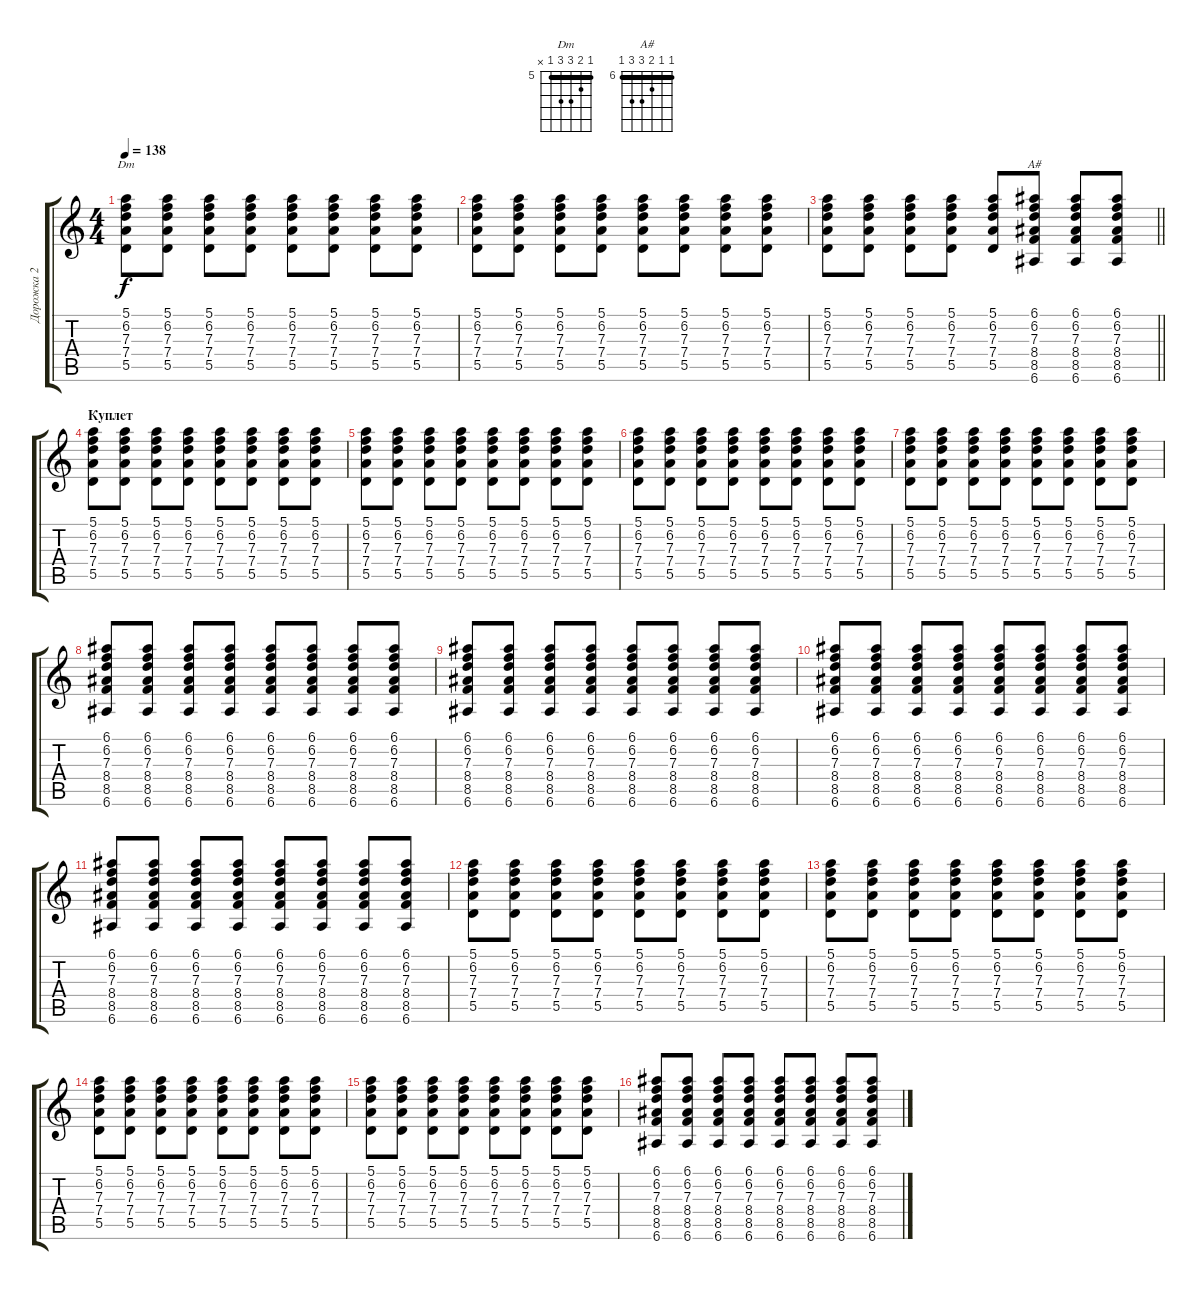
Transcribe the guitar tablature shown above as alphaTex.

\track ("Дорожка 2" "Дорожка 2") {instrument acousticguitarsteel}
\staff {score tabs}
\tuning (E4 B3 G3 D3 A2 E2) {hide}
\chord ("Dm" 5 6 7 7 5 x) {firstfret 5 barre 5}
\chord ("A#" 6 6 7 8 8 6) {firstfret 6 barre 6}
\ts (4 4)
\tempo 138
\clef g2
\ks c
(5.1 6.2 7.3 7.4 5.5).8{ch "Dm" dy f} (5.1 6.2 7.3 7.4 5.5).8 (5.1 6.2 7.3 7.4 5.5).8 (5.1 6.2 7.3 7.4 5.5).8 (5.1 6.2 7.3 7.4 5.5).8 (5.1 6.2 7.3 7.4 5.5).8 (5.1 6.2 7.3 7.4 5.5).8 (5.1 6.2 7.3 7.4 5.5).8 |
(5.1 6.2 7.3 7.4 5.5).8 (5.1 6.2 7.3 7.4 5.5).8 (5.1 6.2 7.3 7.4 5.5).8 (5.1 6.2 7.3 7.4 5.5).8 (5.1 6.2 7.3 7.4 5.5).8 (5.1 6.2 7.3 7.4 5.5).8 (5.1 6.2 7.3 7.4 5.5).8 (5.1 6.2 7.3 7.4 5.5).8 |
\barLineRight lightlight
(5.1 6.2 7.3 7.4 5.5).8 (5.1 6.2 7.3 7.4 5.5).8 (5.1 6.2 7.3 7.4 5.5).8 (5.1 6.2 7.3 7.4 5.5).8 (5.1 6.2 7.3 7.4 5.5).8 (6.1 6.2 7.3 8.4 8.5 6.6).8{ch "A#"} (6.1 6.2 7.3 8.4 8.5 6.6).8 (6.1 6.2 7.3 8.4 8.5 6.6).8 |
\section ("" "Куплет")
(5.1 6.2 7.3 7.4 5.5).8 (5.1 6.2 7.3 7.4 5.5).8 (5.1 6.2 7.3 7.4 5.5).8 (5.1 6.2 7.3 7.4 5.5).8 (5.1 6.2 7.3 7.4 5.5).8 (5.1 6.2 7.3 7.4 5.5).8 (5.1 6.2 7.3 7.4 5.5).8 (5.1 6.2 7.3 7.4 5.5).8 |
(5.1 6.2 7.3 7.4 5.5).8 (5.1 6.2 7.3 7.4 5.5).8 (5.1 6.2 7.3 7.4 5.5).8 (5.1 6.2 7.3 7.4 5.5).8 (5.1 6.2 7.3 7.4 5.5).8 (5.1 6.2 7.3 7.4 5.5).8 (5.1 6.2 7.3 7.4 5.5).8 (5.1 6.2 7.3 7.4 5.5).8 |
(5.1 6.2 7.3 7.4 5.5).8 (5.1 6.2 7.3 7.4 5.5).8 (5.1 6.2 7.3 7.4 5.5).8 (5.1 6.2 7.3 7.4 5.5).8 (5.1 6.2 7.3 7.4 5.5).8 (5.1 6.2 7.3 7.4 5.5).8 (5.1 6.2 7.3 7.4 5.5).8 (5.1 6.2 7.3 7.4 5.5).8 |
(5.1 6.2 7.3 7.4 5.5).8 (5.1 6.2 7.3 7.4 5.5).8 (5.1 6.2 7.3 7.4 5.5).8 (5.1 6.2 7.3 7.4 5.5).8 (5.1 6.2 7.3 7.4 5.5).8 (5.1 6.2 7.3 7.4 5.5).8 (5.1 6.2 7.3 7.4 5.5).8 (5.1 6.2 7.3 7.4 5.5).8 |
(6.1 6.2 7.3 8.4 8.5 6.6).8 (6.1 6.2 7.3 8.4 8.5 6.6).8 (6.1 6.2 7.3 8.4 8.5 6.6).8 (6.1 6.2 7.3 8.4 8.5 6.6).8 (6.1 6.2 7.3 8.4 8.5 6.6).8 (6.1 6.2 7.3 8.4 8.5 6.6).8 (6.1 6.2 7.3 8.4 8.5 6.6).8 (6.1 6.2 7.3 8.4 8.5 6.6).8 |
(6.1 6.2 7.3 8.4 8.5 6.6).8 (6.1 6.2 7.3 8.4 8.5 6.6).8 (6.1 6.2 7.3 8.4 8.5 6.6).8 (6.1 6.2 7.3 8.4 8.5 6.6).8 (6.1 6.2 7.3 8.4 8.5 6.6).8 (6.1 6.2 7.3 8.4 8.5 6.6).8 (6.1 6.2 7.3 8.4 8.5 6.6).8 (6.1 6.2 7.3 8.4 8.5 6.6).8 |
(6.1 6.2 7.3 8.4 8.5 6.6).8 (6.1 6.2 7.3 8.4 8.5 6.6).8 (6.1 6.2 7.3 8.4 8.5 6.6).8 (6.1 6.2 7.3 8.4 8.5 6.6).8 (6.1 6.2 7.3 8.4 8.5 6.6).8 (6.1 6.2 7.3 8.4 8.5 6.6).8 (6.1 6.2 7.3 8.4 8.5 6.6).8 (6.1 6.2 7.3 8.4 8.5 6.6).8 |
(6.1 6.2 7.3 8.4 8.5 6.6).8 (6.1 6.2 7.3 8.4 8.5 6.6).8 (6.1 6.2 7.3 8.4 8.5 6.6).8 (6.1 6.2 7.3 8.4 8.5 6.6).8 (6.1 6.2 7.3 8.4 8.5 6.6).8 (6.1 6.2 7.3 8.4 8.5 6.6).8 (6.1 6.2 7.3 8.4 8.5 6.6).8 (6.1 6.2 7.3 8.4 8.5 6.6).8 |
(5.1 6.2 7.3 7.4 5.5).8 (5.1 6.2 7.3 7.4 5.5).8 (5.1 6.2 7.3 7.4 5.5).8 (5.1 6.2 7.3 7.4 5.5).8 (5.1 6.2 7.3 7.4 5.5).8 (5.1 6.2 7.3 7.4 5.5).8 (5.1 6.2 7.3 7.4 5.5).8 (5.1 6.2 7.3 7.4 5.5).8 |
(5.1 6.2 7.3 7.4 5.5).8 (5.1 6.2 7.3 7.4 5.5).8 (5.1 6.2 7.3 7.4 5.5).8 (5.1 6.2 7.3 7.4 5.5).8 (5.1 6.2 7.3 7.4 5.5).8 (5.1 6.2 7.3 7.4 5.5).8 (5.1 6.2 7.3 7.4 5.5).8 (5.1 6.2 7.3 7.4 5.5).8 |
(5.1 6.2 7.3 7.4 5.5).8 (5.1 6.2 7.3 7.4 5.5).8 (5.1 6.2 7.3 7.4 5.5).8 (5.1 6.2 7.3 7.4 5.5).8 (5.1 6.2 7.3 7.4 5.5).8 (5.1 6.2 7.3 7.4 5.5).8 (5.1 6.2 7.3 7.4 5.5).8 (5.1 6.2 7.3 7.4 5.5).8 |
(5.1 6.2 7.3 7.4 5.5).8 (5.1 6.2 7.3 7.4 5.5).8 (5.1 6.2 7.3 7.4 5.5).8 (5.1 6.2 7.3 7.4 5.5).8 (5.1 6.2 7.3 7.4 5.5).8 (5.1 6.2 7.3 7.4 5.5).8 (5.1 6.2 7.3 7.4 5.5).8 (5.1 6.2 7.3 7.4 5.5).8 |
(6.1 6.2 7.3 8.4 8.5 6.6).8 (6.1 6.2 7.3 8.4 8.5 6.6).8 (6.1 6.2 7.3 8.4 8.5 6.6).8 (6.1 6.2 7.3 8.4 8.5 6.6).8 (6.1 6.2 7.3 8.4 8.5 6.6).8 (6.1 6.2 7.3 8.4 8.5 6.6).8 (6.1 6.2 7.3 8.4 8.5 6.6).8 (6.1 6.2 7.3 8.4 8.5 6.6).8
